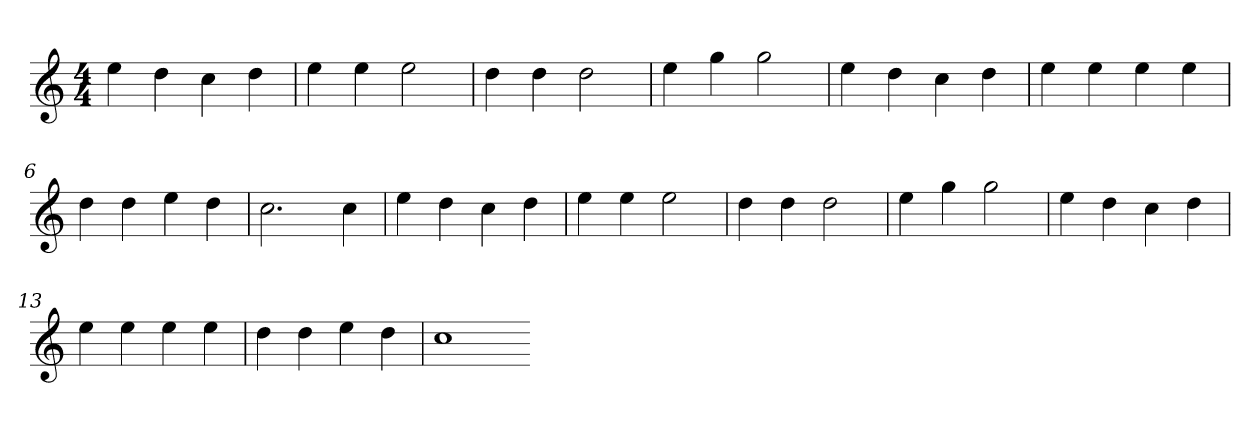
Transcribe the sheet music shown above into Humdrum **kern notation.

**kern
*part1
*staff1
*clefG2
*k[]
*C:
*M4/4
=
4ee
4dd
4cc
4dd
=1
4ee
4ee
2ee
=2
4dd
4dd
2dd
=3
4ee
4gg
2gg
=4
4ee
4dd
4cc
4dd
=5
4ee
4ee
4ee
4ee
=6
4dd
4dd
4ee
4dd
=7
2.cc
4cc
=8
4ee
4dd
4cc
4dd
=9
4ee
4ee
2ee
=10
4dd
4dd
2dd
=11
4ee
4gg
2gg
=12
4ee
4dd
4cc
4dd
=13
4ee
4ee
4ee
4ee
=14
4dd
4dd
4ee
4dd
=15
1cc
=-
*-
